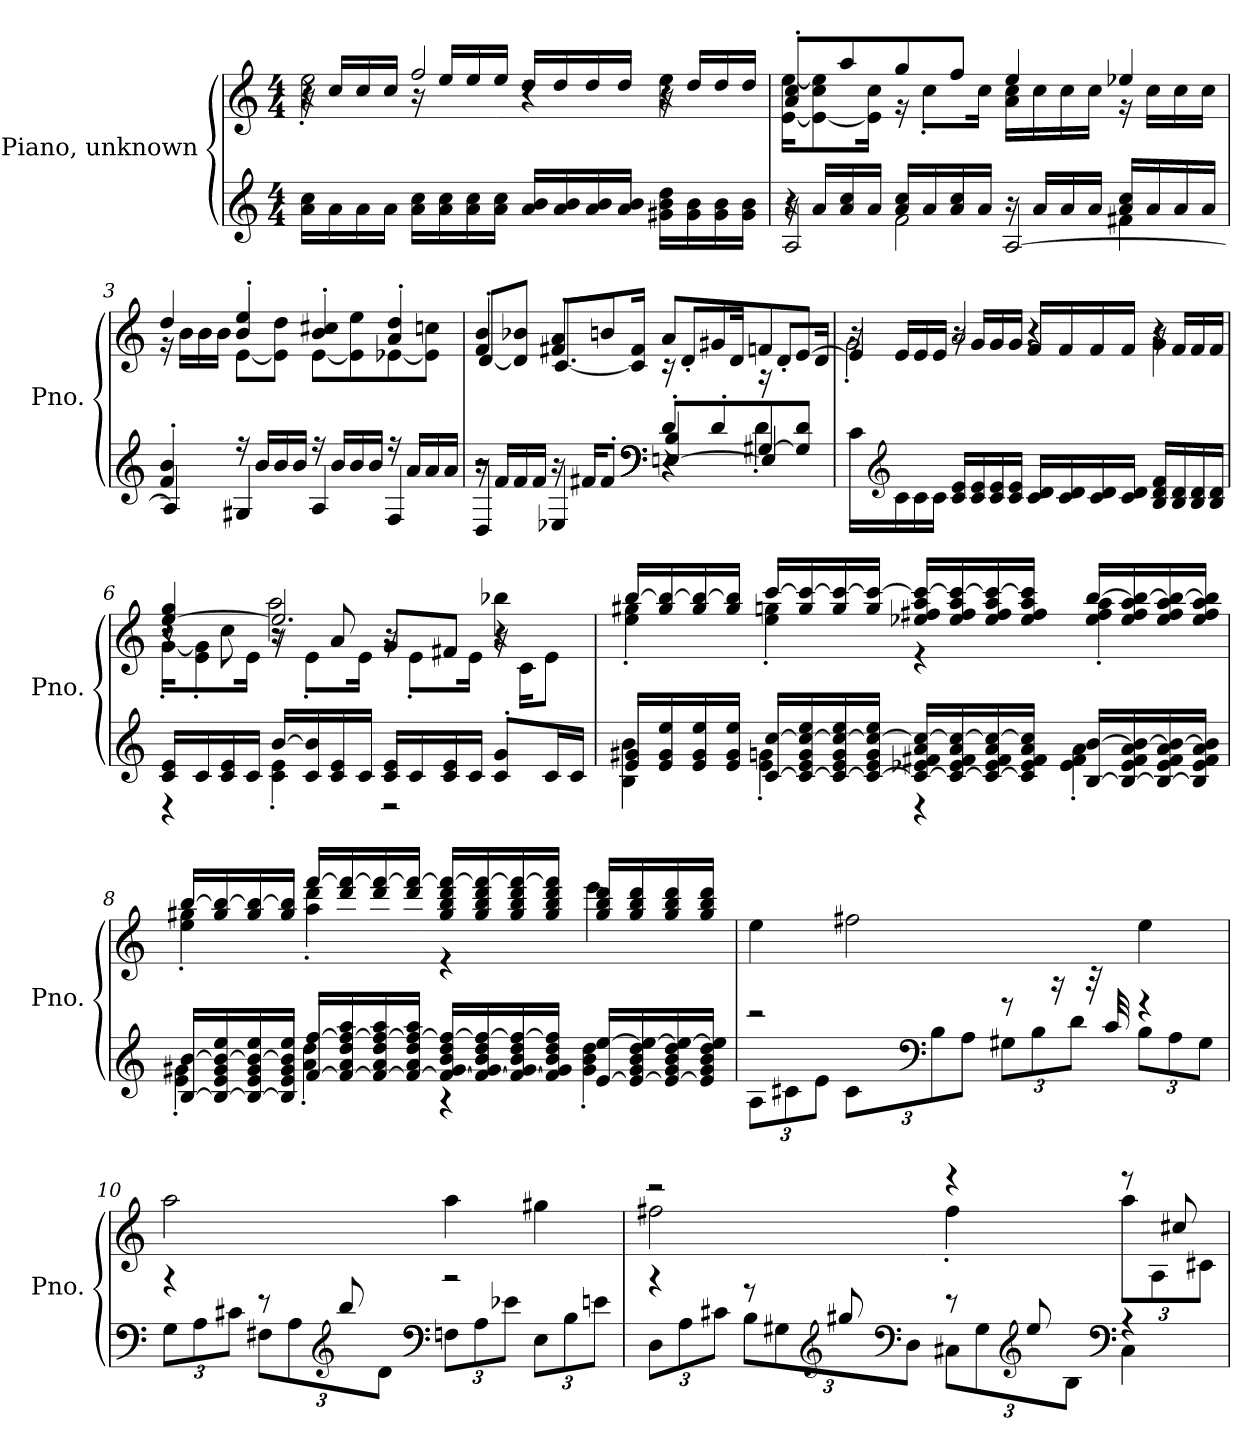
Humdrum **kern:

**kern	**kern
*part1	*part1
*staff2	*staff1
*I"Piano, unknown	*
*I'Pno.	*
*clefG2	*clefG2
*k[]	*k[]
*M4/4	*M4/4
*MM120	*MM120
=1	=1
*	*^
*	*	*^
16a\ 16cc\LL	4r	2ee'\	16r
16a\	.	.	16cc/LL
16a\	.	.	16cc/
16a\JJ	.	.	16cc/JJ
16a\ 16cc\LL	2ff/	.	16r
16a\ 16cc\	.	.	16ee/LL
16a\ 16cc\	.	.	16ee/
16a\ 16cc\JJ	.	.	16ee/JJ
16a/ 16b/LL	.	4r	16dd/LL
16a/ 16b/	.	.	16dd/
16a/ 16b/	.	.	16dd/
16a/ 16b/JJ	.	.	16dd/JJ
16g#X\ 16b\ 16dd\LL	4r	4ee\	16r
16g#\ 16b\	.	.	16dd/LL
16g#\ 16b\	.	.	16dd/
16g#\ 16b\JJ	.	.	16dd/JJ
*	*	*v	*v
=2	=2	=2
*^	*	*
*	*^	*	*
16r	4r	2A/	8a/' 8cc/'L	[16e\ [16ee\KL
16a/LL	.	.	.	8e\_ 8cc\ 8ee\]
16a/ 16cc/	.	.	8aa/	.
16a/JJ	.	.	.	16e\] 16cc\Jk
16a/ 16cc/LL	2f\	.	8gg/	16r
16a/	.	.	.	8cc'\L
16a/ 16cc/	.	.	8ff/J	.
16a/JJ	.	.	.	16cc\Jk
16r	.	[2A/	4ee/	16a\ 16cc\LL
16a/LL	.	.	.	16cc\
16a/	.	.	.	16cc\
16a/JJ	.	.	.	16cc\JJ
16a/ 16cc/LL	4f#X\	.	4ee-X/	16r
16a/	.	.	.	16cc\LL
16a/	.	.	.	16cc\
16a/JJ	.	.	.	16cc\JJ
*	*v	*v	*	*
!!LO:LB:g=z	!!
=3	=3	=3	=3
4f/' 4b/'	4A/]	4dd/	16r
.	.	.	16b\LL
.	.	.	16b\
.	.	.	16b\JJ
16r	4G#X/	4b/' 4ee/'	[8e\L
16b/LL	.	.	.
16b/	.	.	8e\] 8dd\J
16b/JJ	.	.	.
16r	4A/	4b/' 4cc#X/'	[8e\L
16b/LL	.	.	.
16b/	.	.	8e\] 8ee\
16b/JJ	.	.	.
16r	4F/	4a/' 4dd/'	[8e-X\
16a/LL	.	.	.
16a/	.	.	8e-\] 8ccn\J
16a/JJ	.	.	.
=4	=4	=4	=4
*	*^	*	*
16r	2r	4D/	4f/' 4b/'	[8d/L
16f/LL	.	.	.	.
16f/	.	.	.	8d/] 8b-X/J
16f/JJ	.	.	.	.
16r	.	4E-X/	8f#X/' 8a/'L	[8.c/L
16f#X/KL	.	.	.	.
8f#'/J	.	.	8bn/J	.
.	.	.	.	16c/] 16f#/Jk
*clefF4	*	*	*	*
8d'/L	4r	[4En/ 4B/	8a/L	16r
.	.	.	.	8d'/L
8d'/	.	.	8g#X/	.
.	.	.	.	16d/Jk
[8G#X/	4d'\	4E/]	8fn/	16r
.	.	.	.	8d'/L
8G#/] 8d/J	.	.	[8e/J	.
.	.	.	.	16d/Jk
*v	*v	*v	*	*
!!LO:LB:g=z
=5	=5	=5
*	*	*^
16c\LL	4e/]	2g'\	16r
*clefG2	*	*	*
16c\	.	.	16e/LL
16c\	.	.	16e/
16c\JJ	.	.	16e/JJ
16c/ 16e/LL	2a/	.	16r
16c/ 16e/	.	.	16g/LL
16c/ 16e/	.	.	16g/
16c/ 16e/JJ	.	.	16g/JJ
16c/ 16d/LL	.	4r	16f/LL
16c/ 16d/	.	.	16f/
16c/ 16d/	.	.	16f/
16c/ 16d/JJ	.	.	16f/JJ
16B/ 16d/ 16f/LL	4r	4g\	16r
16B/ 16d/	.	.	16f/LL
16B/ 16d/	.	.	16f/
16B/ 16d/JJ	.	.	16f/JJ
!!LO:LB:g=z
=6	=6	=6	=6
*^	*	*	*^
16c/ 16e/LL	4r	[4ee/ 4gg/	8r	4r	[16g'\KL
16c/	.	.	.	.	8e\' 8g\]'
16c/ 16e/	.	.	8cc\	.	.
16c/JJ	.	.	.	.	16e\Jk
[16b/LL	4c\' 4e\'	2.ee/]	2aa\	8r	16r
16c/ 16b/]	.	.	.	.	8e'\L
16c/ 16e/	.	.	.	8a/	.
16c/JJ	.	.	.	.	16e\Jk
16c/ 16e/LL	2r	.	.	8g/L	16r
16c/	.	.	.	.	8e'\L
16c/ 16e/	.	.	.	8f#X/J	.
16c/JJ	.	.	.	.	16e\Jk
8c/' 8g/'L	.	.	4bb-X\	4r	16r
.	.	.	.	.	16c\KL
16c/L	.	.	.	.	8e\J
16c/JJ	.	.	.	.	.
*	*	*	*v	*v	*v
!!LO:LB:g=z
=7	=7	=7	=7
16e/ 16g#X/LL	4B\ 4b\	[16bb/LL	4ee\' 4gg#X\'
16e/ 16g#/ 16ee/	.	16gg#/ 16bb/_	.
16e/ 16g#/ 16ee/	.	16gg#/ 16bb/_	.
16e/ 16g#/ 16ee/JJ	.	16gg#/ 16bb/]JJ	.
[16c/ [16cc/LL	4e\' 4gn\'	[16ccc/LL	4ee\' 4ggn\'
16c/_ 16e/ 16g/ 16cc/_ 16ee/	.	16gg/ 16ccc/_	.
16c/_ 16e/ 16g/ 16cc/_ 16ee/	.	16gg/ 16ccc/_	.
16c/_ 16e/ 16g/ 16cc/_ 16ee/JJ	.	16gg/ 16ccc/_JJ	.
16c/_ 16e-X/ 16f#X/ 16a/ 16cc/_LL	4r	16ee-X/ 16ff#X/ 16aa/ 16ccc/_LL	4r
16c/_ 16e-/ 16f#/ 16a/ 16cc/_	.	16ee-/ 16ff#/ 16aa/ 16ccc/_	.
16c/_ 16e-/ 16f#/ 16a/ 16cc/_	.	16ee-/ 16ff#/ 16aa/ 16ccc/_	.
16c/] 16e-/ 16f#/ 16a/ 16cc/]JJ	.	16ee-/ 16ff#/ 16aa/ 16ccc/]JJ	.
[16B/ [16b/LL	4e-\' 4f#\' 4a\'	[16bb/LL	4ee-\' 4ff#\' 4aa\'
16B/_ 16e-/ 16f#/ 16a/ 16b/_	.	16ee-/ 16ff#/ 16aa/ 16bb/_	.
16B/_ 16e-/ 16f#/ 16a/ 16b/_	.	16ee-/ 16ff#/ 16aa/ 16bb/_	.
16B/] 16e-/ 16f#/ 16a/ 16b/]JJ	.	16ee-/ 16ff#/ 16aa/ 16bb/]JJ	.
!!LO:LB:g=z	!!
=8	=8	=8	=8
[16B/ [16b/LL	4e\' 4g#X\'	[16bb/LL	4ee\' 4gg#X\'
16B/_ 16e/ 16g#/ 16b/_ 16ee/	.	16gg#/ 16bb/_	.
16B/_ 16e/ 16g#/ 16b/_ 16ee/	.	16gg#/ 16bb/_	.
16B/] 16e/ 16g#/ 16b/] 16ee/JJ	.	16gg#/ 16bb/]JJ	.
[16f/ [16ff/LL	4a\' 4dd\'	[16fff/LL	4aa\' 4ddd\'
16f/_ 16a/ 16dd/ 16ff/_ 16aa/	.	16ddd/ 16fff/_	.
16f/_ 16a/ 16dd/ 16ff/_ 16aa/	.	16ddd/ 16fff/_	.
16f/_ 16a/ 16dd/ 16ff/_ 16aa/JJ	.	16ddd/ 16fff/_JJ	.
16f/_ 16g#/ 16b/ 16dd/ 16ff/_LL	4r	16gg#/ 16bb/ 16ddd/ 16fff/_LL	4r
16f/_ 16g#/ 16b/ 16dd/ 16ff/_	.	16gg#/ 16bb/ 16ddd/ 16fff/_	.
16f/_ 16g#/ 16b/ 16dd/ 16ff/_	.	16gg#/ 16bb/ 16ddd/ 16fff/_	.
16f/] 16g#/ 16b/ 16dd/ 16ff/]JJ	.	16gg#/ 16bb/ 16ddd/ 16fff/]JJ	.
[16e/ [16ee/LL	4g#\' 4b\' 4dd\'	16gg#/ 16bb/ 16ddd/LL	4eee\
16e/_ 16g#/ 16b/ 16dd/ 16ee/_	.	16gg#/ 16bb/ 16ddd/	.
16e/_ 16g#/ 16b/ 16dd/ 16ee/_	.	16gg#/ 16bb/ 16ddd/	.
16e/] 16g#/ 16b/ 16dd/ 16ee/]JJ	.	16gg#/ 16bb/ 16ddd/JJ	.
*	*	*v	*v
!!LO:PB:g=z
=9	=9	=9
*	*Xbrackettup	*
2r	12A\L	4ee\
.	12c#X\	.
.	12e\J	.
.	12c#\L	2ff#X\
*clefF4	*	*
.	12B\	.
.	12A\J	.
8r	12G#X\L	.
.	12B\	.
16r	.	.
.	12d\J	.
32r	.	.
32c#/	.	.
4r	12B\L	4ee\
.	12A\	.
.	12G#\J	.
=10	=10	=10
4r	12G\L	2aa\
.	12A\	.
.	12c#X\J	.
8r	12F#X\L	.
.	12A\	.
*clefG2	*	*
8bb/	.	.
.	12d\J	.
*clefF4	*	*
2r	12Fn\L	4aa\
.	12A\	.
.	12e-X\J	.
.	12E\L	4gg#X\
.	12B\	.
.	12en\J	.
!!LO:LB:g=z
=11	=11	=11
*	*	*^
4r	12D\L	2r	2ff#X\
.	12A\	.	.
.	12c#X\J	.	.
8r	12B\L	.	.
.	12G#X\	.	.
*clefG2	*	*	*
8gg#X/	.	.	.
*clefF4	*	*	*
.	12D\J	.	.
8r	12C#X\L	4r	4ff#'\
.	12G#\	.	.
*clefG2	*	*	*
8ee/	.	.	.
.	12B\J	.	.
*clefF4	*	*	*
*	*	*	*Xbrackettup
4r	4C#\	8r	12aa\L
.	.	.	12A\
.	.	8cc#X/	.
.	.	.	12c#X\J
*v	*v	*	*
*	*v	*v
=	=
*-	*-
